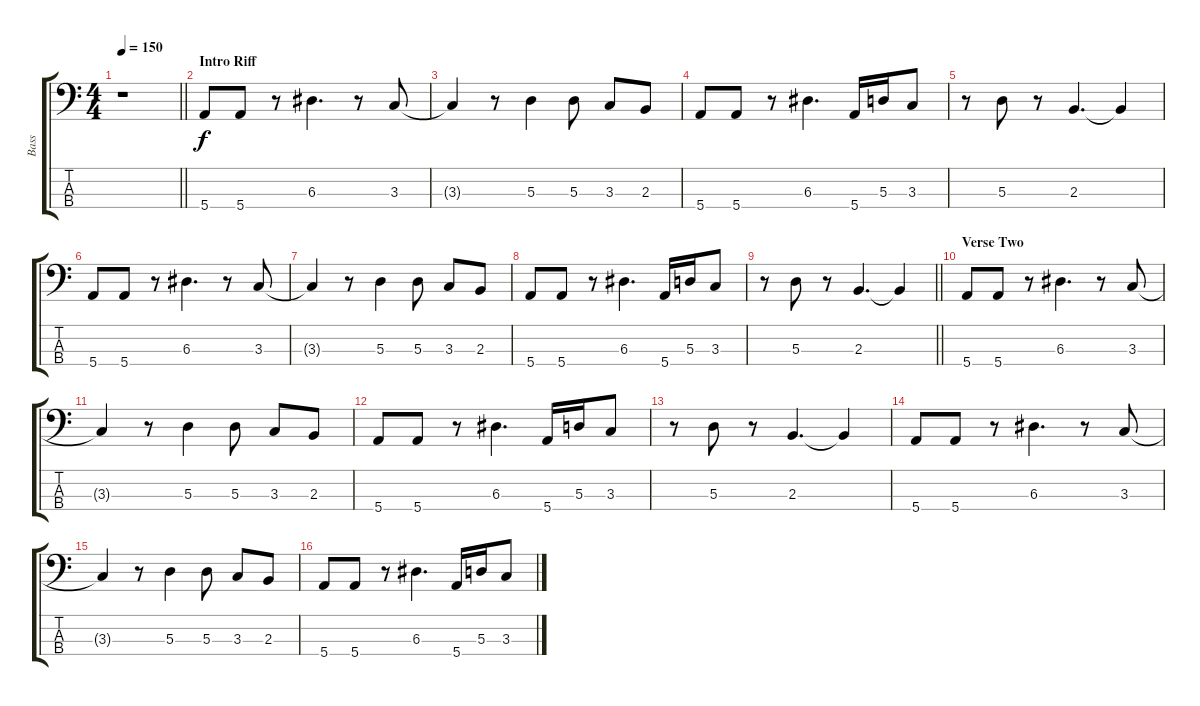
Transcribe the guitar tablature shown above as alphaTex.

\track ("Bass" "Bass") {instrument electricbassfinger}
\staff {score tabs}
\tuning (G2 D2 A1 E1) {hide}
\ts (4 4)
\tempo 150
\clef f4
\barLineRight lightlight
\ks c
r.1{dy f} |
\section ("" "Intro Riff")
5.4.8 5.4.8 r.8 6.3.4{d} r.8 3.3.8 |
3.3{t}.4 r.8 5.3.4 5.3.8 3.3.8 2.3.8 |
5.4.8 5.4.8 r.8 6.3.4{d} 5.4.16 5.3.16 3.3.8 |
r.8 5.3.8 r.8 2.3.4{d} 2.3{t}.4 |
5.4.8 5.4.8 r.8 6.3.4{d} r.8 3.3.8 |
3.3{t}.4 r.8 5.3.4 5.3.8 3.3.8 2.3.8 |
5.4.8 5.4.8 r.8 6.3.4{d} 5.4.16 5.3.16 3.3.8 |
\barLineRight lightlight
r.8 5.3.8 r.8 2.3.4{d} 2.3{t}.4 |
\section ("" "Verse Two")
5.4.8 5.4.8 r.8 6.3.4{d} r.8 3.3.8 |
3.3{t}.4 r.8 5.3.4 5.3.8 3.3.8 2.3.8 |
5.4.8 5.4.8 r.8 6.3.4{d} 5.4.16 5.3.16 3.3.8 |
r.8 5.3.8 r.8 2.3.4{d} 2.3{t}.4 |
5.4.8 5.4.8 r.8 6.3.4{d} r.8 3.3.8 |
3.3{t}.4 r.8 5.3.4 5.3.8 3.3.8 2.3.8 |
5.4.8 5.4.8 r.8 6.3.4{d} 5.4.16 5.3.16 3.3.8
